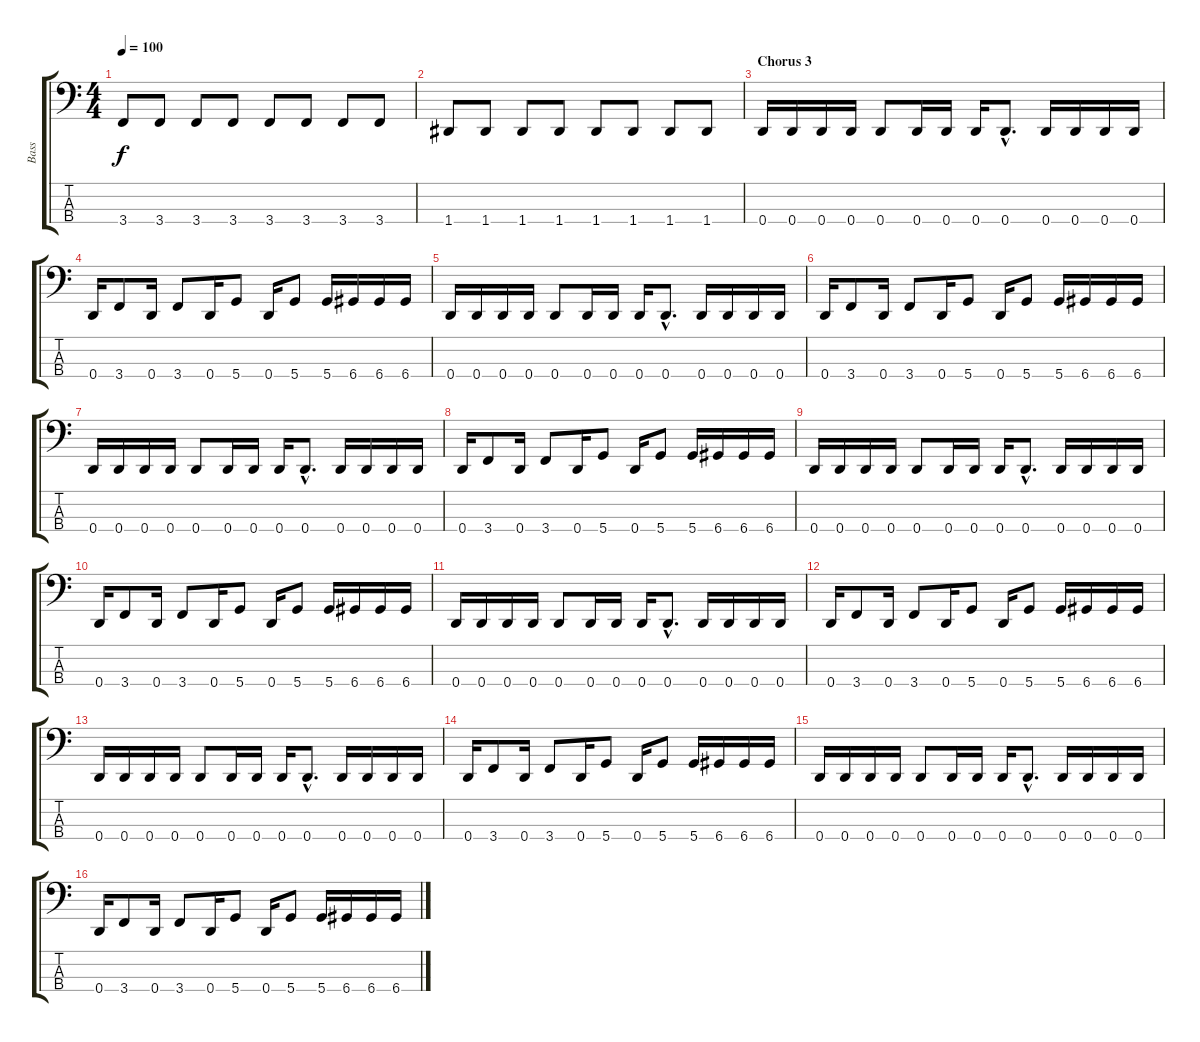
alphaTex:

\track ("Bass" "Bass") {instrument electricbassfinger}
\staff {score tabs}
\tuning (G2 D2 A1 D1) {hide}
\ts (4 4)
\tempo 100
\clef f4
\ks c
3.4.8{dy f} 3.4.8 3.4.8 3.4.8 3.4.8 3.4.8 3.4.8 3.4.8 |
1.4.8 1.4.8 1.4.8 1.4.8 1.4.8 1.4.8 1.4.8 1.4.8 |
\section ("" "Chorus 3")
0.4.16 0.4.16 0.4.16 0.4.16 0.4.8 0.4.16 0.4.16 0.4.16 0.4{hac}.8{d} 0.4.16 0.4.16 0.4.16 0.4.16 |
0.4.16 3.4.8 0.4.16 3.4.8 0.4.16 5.4.8 0.4.16 5.4.8 5.4.16 6.4.16 6.4.16 6.4.16 |
0.4.16 0.4.16 0.4.16 0.4.16 0.4.8 0.4.16 0.4.16 0.4.16 0.4{hac}.8{d} 0.4.16 0.4.16 0.4.16 0.4.16 |
0.4.16 3.4.8 0.4.16 3.4.8 0.4.16 5.4.8 0.4.16 5.4.8 5.4.16 6.4.16 6.4.16 6.4.16 |
0.4.16 0.4.16 0.4.16 0.4.16 0.4.8 0.4.16 0.4.16 0.4.16 0.4{hac}.8{d} 0.4.16 0.4.16 0.4.16 0.4.16 |
0.4.16 3.4.8 0.4.16 3.4.8 0.4.16 5.4.8 0.4.16 5.4.8 5.4.16 6.4.16 6.4.16 6.4.16 |
0.4.16 0.4.16 0.4.16 0.4.16 0.4.8 0.4.16 0.4.16 0.4.16 0.4{hac}.8{d} 0.4.16 0.4.16 0.4.16 0.4.16 |
0.4.16 3.4.8 0.4.16 3.4.8 0.4.16 5.4.8 0.4.16 5.4.8 5.4.16 6.4.16 6.4.16 6.4.16 |
0.4.16 0.4.16 0.4.16 0.4.16 0.4.8 0.4.16 0.4.16 0.4.16 0.4{hac}.8{d} 0.4.16 0.4.16 0.4.16 0.4.16 |
0.4.16 3.4.8 0.4.16 3.4.8 0.4.16 5.4.8 0.4.16 5.4.8 5.4.16 6.4.16 6.4.16 6.4.16 |
0.4.16 0.4.16 0.4.16 0.4.16 0.4.8 0.4.16 0.4.16 0.4.16 0.4{hac}.8{d} 0.4.16 0.4.16 0.4.16 0.4.16 |
0.4.16 3.4.8 0.4.16 3.4.8 0.4.16 5.4.8 0.4.16 5.4.8 5.4.16 6.4.16 6.4.16 6.4.16 |
0.4.16 0.4.16 0.4.16 0.4.16 0.4.8 0.4.16 0.4.16 0.4.16 0.4{hac}.8{d} 0.4.16 0.4.16 0.4.16 0.4.16 |
0.4.16 3.4.8 0.4.16 3.4.8 0.4.16 5.4.8 0.4.16 5.4.8 5.4.16 6.4.16 6.4.16 6.4.16
